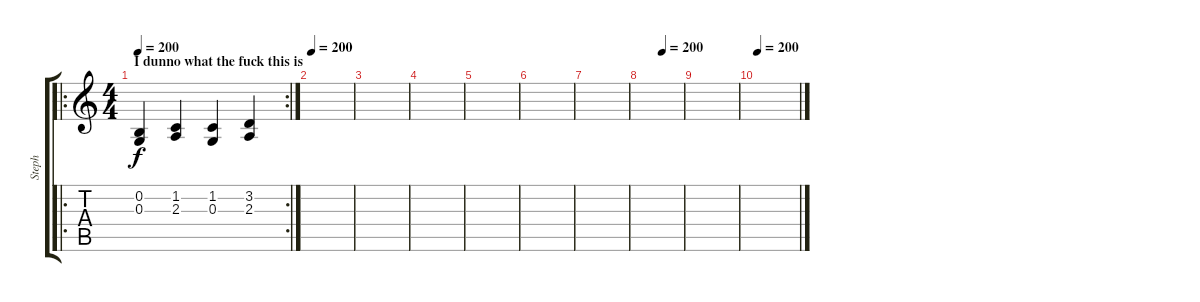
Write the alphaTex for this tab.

\track ("Steph" "Steph") {instrument taikodrum}
\staff {score tabs}
\tuning (E4 B3 G3 D3 A2 E2) {hide}
\ro
\rc 2
\ts (4 4)
\section ("" "I dunno what the fuck this is")
\tempo 200
\tempo 10
\tempo 200
\clef g2
\ks c
(0.2 0.3).4{dy f instrument taikodrum} (1.2 2.3).4 (1.2 0.3).4 (3.2 2.3).4 |
\tempo 200
|
|
|
|
|
|
\tempo (200 0.5)
|
|
\tempo 200
